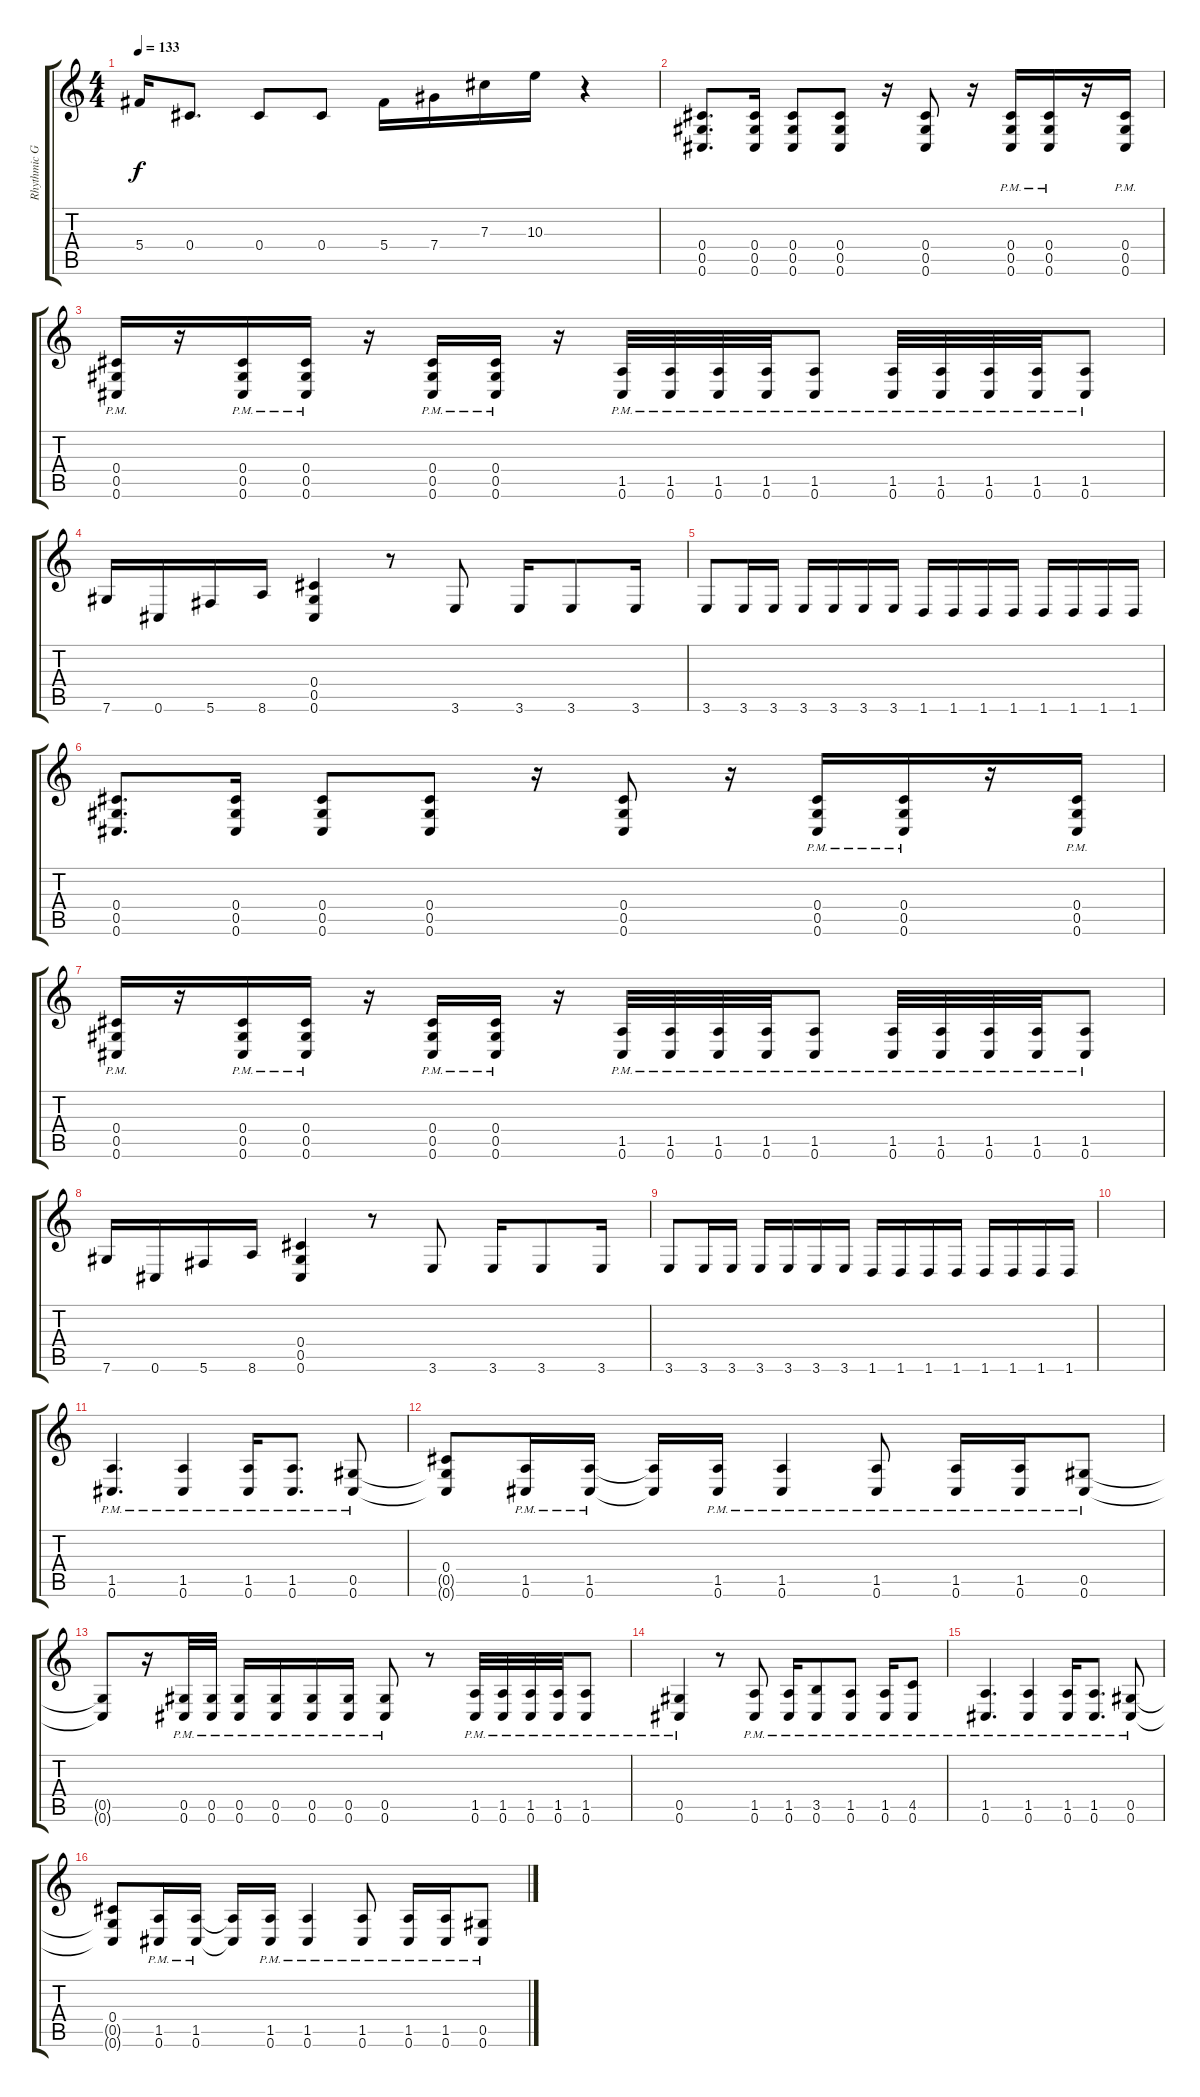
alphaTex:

\track ("Rhythmic Guitar" "Rhythmic G") {instrument distortionguitar}
\staff {score tabs}
\tuning (Eb4 Bb3 Gb3 Db3 Ab2 Db2) {hide}
\ts (4 4)
\tempo 133
\clef g2
\ks c
5.4{t}.16{dy f} 0.4.8{d} 0.4.8 0.4.8 5.4.16 7.4.16 7.3.16 10.3.16 r.4 |
(0.4 0.5 0.6).8{d} (0.4 0.5 0.6).16 (0.4 0.5 0.6).8 (0.4 0.5 0.6).8 r.16 (0.4 0.5 0.6).8 r.16 (0.4{pm} 0.5{pm} 0.6{pm}).16 (0.4{pm} 0.5{pm} 0.6{pm}).16 r.16 (0.4{pm} 0.5{pm} 0.6{pm}).16 |
(0.4{pm} 0.5{pm} 0.6{pm}).16 r.16 (0.4{pm} 0.5{pm} 0.6{pm}).16 (0.4{pm} 0.5{pm} 0.6{pm}).16 r.16 (0.4{pm} 0.5{pm} 0.6{pm}).16 (0.4{pm} 0.5{pm} 0.6{pm}).16 r.16 (1.5{pm} 0.6{pm}).32 (1.5{pm} 0.6{pm}).32 (1.5{pm} 0.6{pm}).32 (1.5{pm} 0.6{pm}).32 (1.5{pm} 0.6{pm}).8 (1.5{pm} 0.6{pm}).32 (1.5{pm} 0.6{pm}).32 (1.5{pm} 0.6{pm}).32 (1.5{pm} 0.6{pm}).32 (1.5{pm} 0.6{pm}).8 |
7.6.16 0.6.16 5.6.16 8.6.16 (0.4 0.5 0.6).4 r.8 3.6.8 3.6.16 3.6.8 3.6.16 |
3.6.8 3.6.16 3.6.16 3.6.16 3.6.16 3.6.16 3.6.16 1.6.16 1.6.16 1.6.16 1.6.16 1.6.16 1.6.16 1.6.16 1.6.16 |
(0.4 0.5 0.6).8{d} (0.4 0.5 0.6).16 (0.4 0.5 0.6).8 (0.4 0.5 0.6).8 r.16 (0.4 0.5 0.6).8 r.16 (0.4{pm} 0.5{pm} 0.6{pm}).16 (0.4{pm} 0.5{pm} 0.6{pm}).16 r.16 (0.4{pm} 0.5{pm} 0.6{pm}).16 |
(0.4{pm} 0.5{pm} 0.6{pm}).16 r.16 (0.4{pm} 0.5{pm} 0.6{pm}).16 (0.4{pm} 0.5{pm} 0.6{pm}).16 r.16 (0.4{pm} 0.5{pm} 0.6{pm}).16 (0.4{pm} 0.5{pm} 0.6{pm}).16 r.16 (1.5{pm} 0.6{pm}).32 (1.5{pm} 0.6{pm}).32 (1.5{pm} 0.6{pm}).32 (1.5{pm} 0.6{pm}).32 (1.5{pm} 0.6{pm}).8 (1.5{pm} 0.6{pm}).32 (1.5{pm} 0.6{pm}).32 (1.5{pm} 0.6{pm}).32 (1.5{pm} 0.6{pm}).32 (1.5{pm} 0.6{pm}).8 |
7.6.16 0.6.16 5.6.16 8.6.16 (0.4 0.5 0.6).4 r.8 3.6.8 3.6.16 3.6.8 3.6.16 |
3.6.8 3.6.16 3.6.16 3.6.16 3.6.16 3.6.16 3.6.16 1.6.16 1.6.16 1.6.16 1.6.16 1.6.16 1.6.16 1.6.16 1.6.16 |
|
(1.5{pm} 0.6{pm}).4{d} (1.5{pm} 0.6{pm}).4 (1.5{pm} 0.6{pm}).16 (1.5{pm} 0.6{pm}).8{d} (0.5{pm} 0.6{pm}).8 |
(0.4 0.5{t} 0.6{t}).8 (1.5{pm} 0.6{pm}).16 (1.5{pm} 0.6{pm}).16 (1.5{t} 0.6{t}).16 (1.5{pm} 0.6{pm}).16 (1.5{pm} 0.6{pm}).4 (1.5{pm} 0.6{pm}).8 (1.5{pm} 0.6{pm}).16 (1.5{pm} 0.6{pm}).16 (0.5{pm} 0.6{pm}).8 |
(0.5{t} 0.6{t}).8 r.16 (0.5{pm} 0.6{pm}).32 (0.5{pm} 0.6{pm}).32 (0.5{pm} 0.6{pm}).16 (0.5{pm} 0.6{pm}).16 (0.5{pm} 0.6{pm}).16 (0.5{pm} 0.6{pm}).16 (0.5{pm} 0.6{pm}).8 r.8 (1.5{pm} 0.6{pm}).32 (1.5{pm} 0.6{pm}).32 (1.5{pm} 0.6{pm}).32 (1.5{pm} 0.6{pm}).32 (1.5{pm} 0.6{pm}).8 |
(0.5{pm} 0.6{pm}).4 r.8 (1.5{pm} 0.6{pm}).8 (1.5{pm} 0.6{pm}).16 (3.5{pm} 0.6{pm}).8 (1.5{pm} 0.6{pm}).8 (1.5{pm} 0.6{pm}).16 (4.5{pm} 0.6{pm}).8 |
(1.5{pm} 0.6{pm}).4{d} (1.5{pm} 0.6{pm}).4 (1.5{pm} 0.6{pm}).16 (1.5{pm} 0.6{pm}).8{d} (0.5{pm} 0.6{pm}).8 |
(0.4 0.5{t} 0.6{t}).8 (1.5{pm} 0.6{pm}).16 (1.5{pm} 0.6{pm}).16 (1.5{t} 0.6{t}).16 (1.5{pm} 0.6{pm}).16 (1.5{pm} 0.6{pm}).4 (1.5{pm} 0.6{pm}).8 (1.5{pm} 0.6{pm}).16 (1.5{pm} 0.6{pm}).16 (0.5{pm} 0.6{pm}).8
